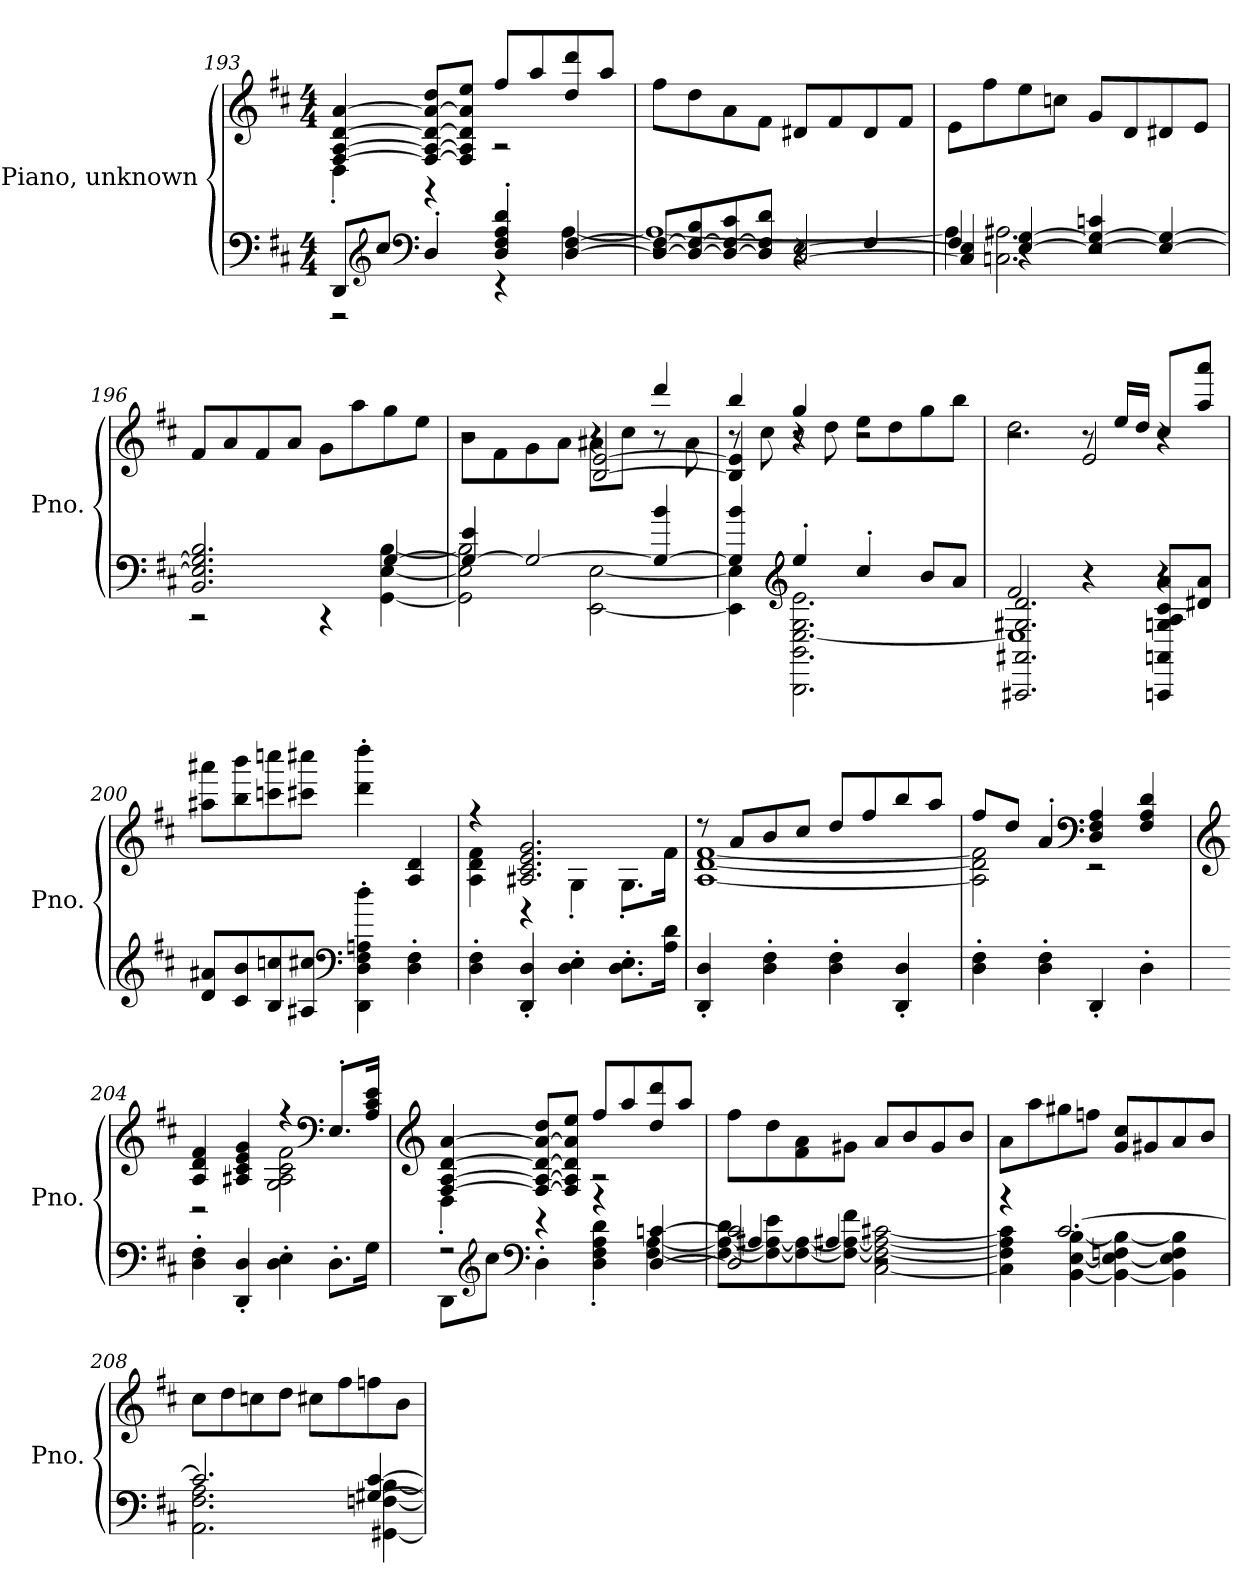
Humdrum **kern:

**kern	**kern
*part1	*part1
*staff2	*staff1
*I"Piano, unknown	*
*I'Pno.	*
*clefF4	*clefG2
*k[f#c#]	*k[f#c#]
*M4/4	*M4/4
=193	=193
*^	*^
8DD/L	2r	[4F#/ [4A/ [4d/ [4a/	4D'\
*clefG2	*	*	*
8cc#/J	.	.	.
*clefF4	*	*	*
4D'/	.	8F#/_ 8A/_ 8d/_ 8a/_ 8dd/L	4r
.	.	8F#/] 8A/] 8d/] 8a/] 8ee/J	.
4D/' 4F#/' 4A/' 4d/'	4r	8ff#/L	2r
.	.	8aa/	.
[4D/ [4F#/	[4A\	8dd/ 8ddd/	.
.	.	8aa/J	.
*	*	*v	*v
=194	=194	=194
*	*^	*
8D/_ 8F#/_L	1A_	2r	8ff#\L
8D/_ 8F#/_ 8B/	.	.	8dd\
8D/_ 8F#/_ 8c#/	.	.	8a\
8D/] 8F#/] 8d/J	.	.	8f#\J
4r	.	[2C#/ [2E/	8d#X/L
.	.	.	8f#/
4F#/	.	.	8d#/
.	.	.	8f#/J
!!LO:LB:g=z
=195	=195	=195	=195
4F#/	4A\]	4C#/] 4E/]	8e\L
.	.	.	8ff#\
[4E/ [4G/	2.Cn\ 2.A#X\	4r	8ee\
.	.	.	8ccn\J
4E/_ 4G/_ 4cn/	.	2r	8g/L
.	.	.	8d/
4E/_ 4G/_	.	.	8d#X/
.	.	.	8e/J
*	*v	*v	*
=196	=196	=196
2.BB/ 2.E/] 2.G/] 2.B/	2r	8f#/L
.	.	8a/
.	.	8f#/
.	.	8a/J
.	4r	8g\L
.	.	8aa\
[4G/	[4GG\ [4E\ [4B\	8gg\
.	.	8ee\J
=197	=197	=197
*	*	*^
*	*	*	*^
4G/_ 4e/	2GG\] 2E\] 2B\]	2r	8b\L	2r
.	.	.	8f#\	.
2G/_	.	.	8g\	.
.	.	.	8a\J	.
.	[2EE\ [2E\	4r	8a#X\L	[2B/ [2e/
.	.	.	8cc#\J	.
4G/_ 4b/	.	4ddd/	8r	.
.	.	.	8a#\	.
=198	=198	=198	=198	=198
4G/] 4b/	4EE\] 4E\]	4bb/	8r	4B/] 4e/]
.	.	.	8cc#\	.
*clefG2	*	*	*	*
4ee'/	2.BBB\ 2.BB\ [2.E\ 2.G\ 2.e\	4gg/	8r	4r
.	.	.	8dd\	.
4cc#'/	.	2r	8ee\L	2r
.	.	.	8dd\	.
8b/L	.	.	8gg\	.
8a/J	.	.	8bb\J	.
!!LO:LB:g=z	!!	!!
=199	=199	=199	=199	=199
*	*^	*	*	*
2f#/	1E]	2.AAA#X/ 2.AA#X/ 2.G#X/ 2.d/	2r	2.dd\	2r
4r	.	.	8r	.	2e/
.	.	.	16ee/LL	.	.
.	.	.	16dd/JJ	.	.
8AAAn/ 8AAn/ 8Gn/ 8A/ 8c#/ 8a/L	.	4r	8cc#/L	4r	.
8d#X/ 8a/J	.	.	8aa/ 8aaa/J	.	.
*v	*v	*v	*	*	*
*	*v	*v	*v
=200	=200
8d/ 8a#X/L	8aa#X\ 8aaa#X\L
8c#/ 8b/	8bb\ 8bbb\
8B/ 8ccn/	8cccn\ 8ccccn\
8A#X/ 8cc#X/J	8ccc#X\ 8cccc#X\J
*clefF4	*
4DD\' 4D\' 4F#\' 4An\' 4dd\'	4ddd\' 4dddd\'
4D\' 4F#\'	4A/ 4d/
=201	=201
*	*^
4D\' 4F#\'	4r	4A\ 4d\ 4f#\
4DD/' 4D/'	2.A#X/ 2.c#/ 2.e/ 2.g/	4r
4D\' 4E\'	.	4G'\
8.D\' 8.E\'L	.	8.G'\L
16A\ 16d\Jk	.	16f#\Jk
=202	=202	=202
4DD/' 4D/'	8r	[1A [1d [1f#
.	8a/L	.
4D\' 4F#\'	8b/	.
.	8cc#/J	.
4D\' 4F#\'	8dd/L	.
.	8ff#/	.
4DD/' 4D/'	8bb/	.
.	8aa/J	.
!!LO:PB:g=z	!!
=203	=203	=203
4D\' 4F#\'	8ff#/L	2A\] 2d\] 2f#\]
.	8dd/J	.
4D\' 4F#\'	4a'/	.
*	*clefF4	*
4DD'/	4D/ 4F#/ 4A/	2r
4D'\	4F#/ 4A/ 4d/	.
=204	=204	=204
*	*clefG2	*
4D\' 4F#\'	4A/ 4d/ 4f#/	2r
4DD/' 4D/'	4A#X/ 4c#/ 4e/ 4g/	.
4D\' 4E\'	4r	2G\ 2A#\ 2c#\ 2f#\
*	*clefF4	*
8.D'\L	8.E'/L	.
16G\Jk	16A#/ 16c#/ 16e/Jk	.
=205	=205	=205
*	*clefG2	*
*^	*	*
2r	8DD\L	[4F#/ [4A/ [4d/ [4a/	4D'\
*clefG2	*	*	*
.	8cc#\J	.	.
*clefF4	*	*	*
.	4D'\	8F#/_ 8A/_ 8d/_ 8a/_ 8dd/L	4r
.	.	8F#/] 8A/] 8d/] 8a/] 8ee/J	.
4r	4D\' 4F#\' 4A\' 4d\'	8ff#/L	2r
.	.	8aa/	.
[4D/ [4cn/	[4F#\ [4A\	8dd/ 8ddd/	.
.	.	8aa/J	.
*	*	*v	*v
!!LO:LB:g=z
=206	=206	=206
*	*^	*
2D/] 2c/]	8F#\_ 8A\_ 8d\L	4A#X/	8ff#\L
.	8F#\_ 8A\_ 8e\	.	8dd\
.	8F#\_ 8A\_	4A#X/	8f#\ 8a\
.	8F#\_ 8A\_ 8f#\J	.	8g#X\J
2r	[2C#\ 2F#\_ 2A\_ [2c#X\	2r	8a/L
.	.	.	8b/
.	.	.	8g#/
.	.	.	8b/J
*	*v	*v	*
=207	=207	=207
4r	4C#\] 4F#\] 4A\] 4c#\]	8a\L
.	.	8aa\
[2.c#/	[4BB\ [4E\ [4B\	8gg#X\
.	.	8ffn\J
.	4BB\_ 4E\_ 4Fn\ 4B\_	8g/ 8cc#/L
.	.	8g#X/
.	4BB\] 4E\] 4F\ 4B\]	8a/
.	.	8b/J
=208	=208	=208
2.c#/]	2.AA\ 2.F#\ 2.A\	8cc#\L
.	.	8dd\
.	.	8ccn\
.	.	8dd\J
.	.	8cc#X\L
.	.	8ff#\
[4G#X/ [4c#/	[4GG#X\ [4Fn\ [4B\	8ffn\
.	.	8b\J
*v	*v	*
=	=
*-	*-
